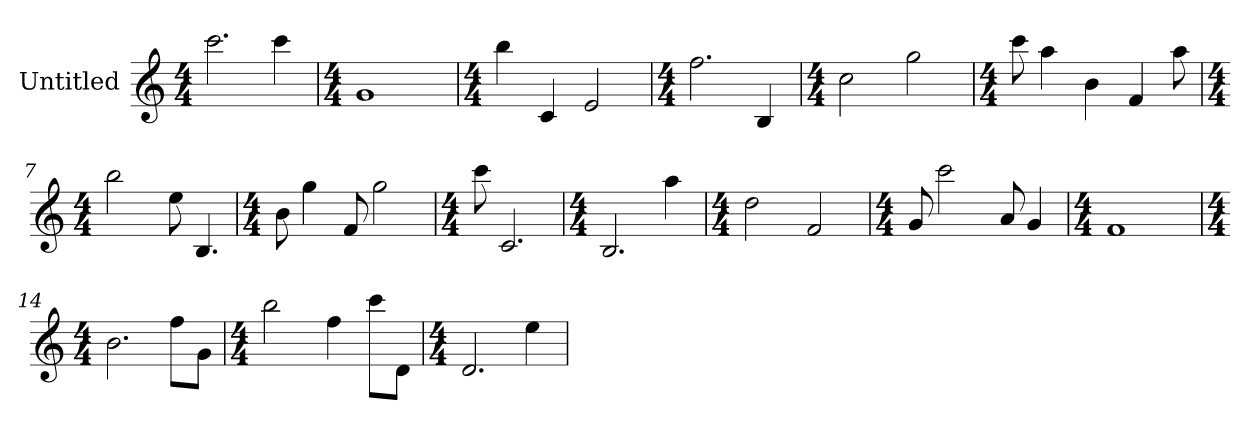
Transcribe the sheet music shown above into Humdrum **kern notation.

**kern
*part1
*staff1
*I"Untitled
*k[]
*C:
*M4/4
=1
!LO:N:vis=2.
2ccc
4ccc
=2
*k[]
*C:
*M4/4
1g
=3
*k[]
*C:
*M4/4
4bb
4c
2e
=4
*k[]
*C:
*M4/4
!LO:N:vis=2.
2ff
4B
=5
*k[]
*C:
*M4/4
2cc
2gg
=6
*k[]
*C:
*M4/4
8ccc
4aa
4b
4f
8aa
=7
*k[]
*C:
*M4/4
2bb
8ee
!LO:N:vis=4.
4B
=8
*k[]
*C:
*M4/4
8b
4gg
8f
2gg
=9
*k[]
*C:
*M4/4
8ccc
!LO:N:vis=2.
2c
=10
*k[]
*C:
*M4/4
!LO:N:vis=2.
2B
4aa
=11
*k[]
*C:
*M4/4
2dd
2f
=12
*k[]
*C:
*M4/4
8g
2ccc
8a
4g
=13
*k[]
*C:
*M4/4
1f
=14
*k[]
*C:
*M4/4
!LO:N:vis=2.
2b
8ffL
8gJ
=15
*k[]
*C:
*M4/4
2bb
4ff
8cccL
8dJ
=16
*k[]
*C:
*M4/4
!LO:N:vis=2.
2d
4ee
=
*-
